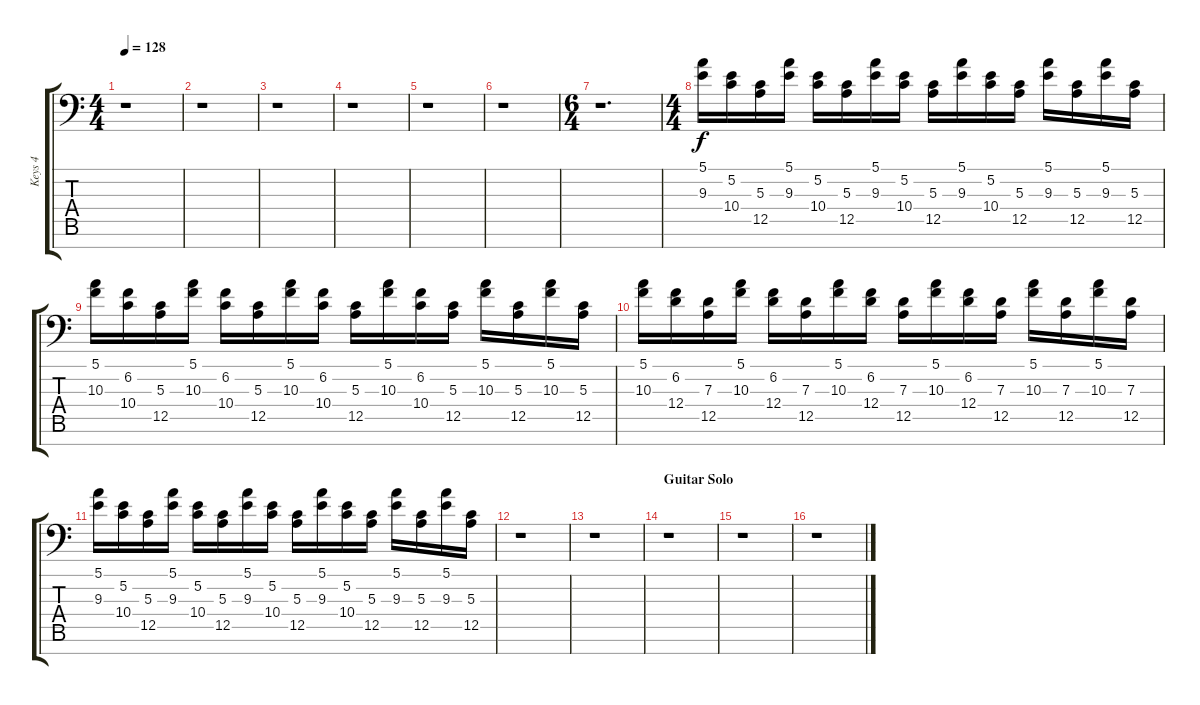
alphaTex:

\track ("Keys 4" "Keys 4") {instrument lead2sawtooth}
\staff {score tabs}
\tuning (E4 B3 G3 D3 A2 E2 D1) {hide}
\ts (4 4)
\tempo 128
\clef f4
\ks c
r.1{dy f} |
r.1 |
r.1 |
r.1 |
r.1 |
r.1 |
\ts (6 4)
r.1{d} |
\ts (4 4)
(5.1 9.3).16 (5.2 10.4).16 (5.3 12.5).16 (5.1 9.3).16 (5.2 10.4).16 (5.3 12.5).16 (5.1 9.3).16 (5.2 10.4).16 (5.3 12.5).16 (5.1 9.3).16 (5.2 10.4).16 (5.3 12.5).16 (5.1 9.3).16 (5.3 12.5).16 (5.1 9.3).16 (5.3 12.5).16 |
(5.1 10.3).16 (6.2 10.4).16 (5.3 12.5).16 (5.1 10.3).16 (6.2 10.4).16 (5.3 12.5).16 (5.1 10.3).16 (6.2 10.4).16 (5.3 12.5).16 (5.1 10.3).16 (6.2 10.4).16 (5.3 12.5).16 (5.1 10.3).16 (5.3 12.5).16 (5.1 10.3).16 (5.3 12.5).16 |
(5.1 10.3).16 (6.2 12.4).16 (7.3 12.5).16 (5.1 10.3).16 (6.2 12.4).16 (7.3 12.5).16 (5.1 10.3).16 (6.2 12.4).16 (7.3 12.5).16 (5.1 10.3).16 (6.2 12.4).16 (7.3 12.5).16 (5.1 10.3).16 (7.3 12.5).16 (5.1 10.3).16 (7.3 12.5).16 |
(5.1 9.3).16 (5.2 10.4).16 (5.3 12.5).16 (5.1 9.3).16 (5.2 10.4).16 (5.3 12.5).16 (5.1 9.3).16 (5.2 10.4).16 (5.3 12.5).16 (5.1 9.3).16 (5.2 10.4).16 (5.3 12.5).16 (5.1 9.3).16 (5.3 12.5).16 (5.1 9.3).16 (5.3 12.5).16 |
r.1 |
r.1 |
\section ("" "Guitar Solo")
r.1 |
r.1 |
r.1
